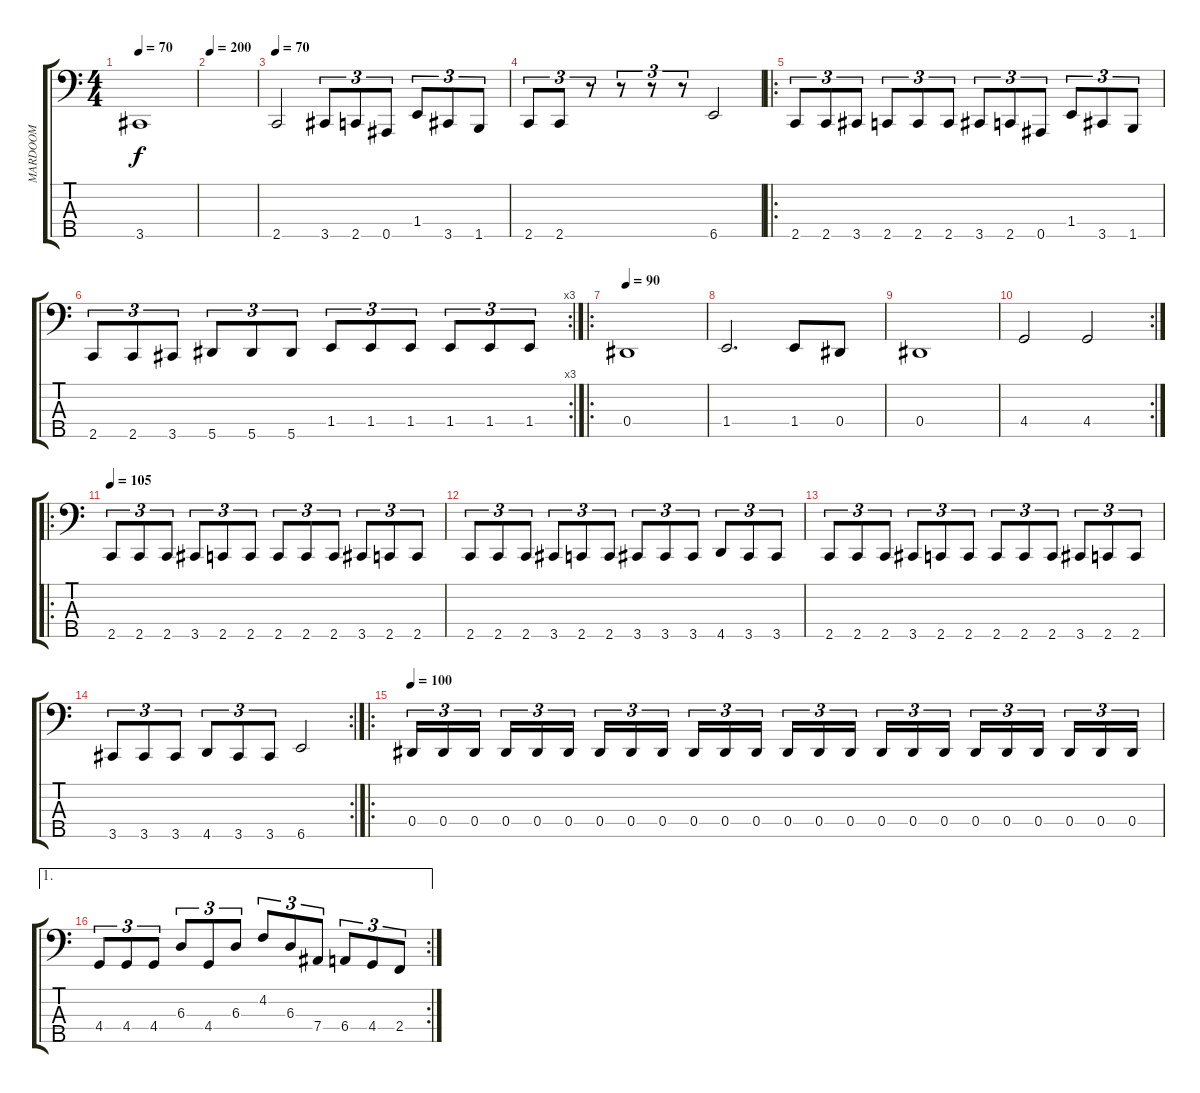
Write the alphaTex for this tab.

\track ("MARDOOM" "MARDOOM") {instrument electricbassfinger}
\staff {score tabs}
\tuning (Gb2 Db2 Ab1 Eb1 Bb0) {hide}
\ts (4 4)
\tempo 70
\clef f4
\ks c
3.5.1{dy f} |
\tempo 200
|
\tempo 70
2.5.2 3.5.8{tu (3 2)} 2.5.8{tu (3 2)} 0.5.8{tu (3 2)} 1.4.8{tu (3 2)} 3.5.8{tu (3 2)} 1.5.8{tu (3 2)} |
2.5.8{tu (3 2)} 2.5.8{tu (3 2)} r.8{tu (3 2)} r.8{tu (3 2)} r.8{tu (3 2)} r.8{tu (3 2)} 6.5.2 |
\ro
2.5.8{tu (3 2)} 2.5.8{tu (3 2)} 3.5.8{tu (3 2)} 2.5.8{tu (3 2)} 2.5.8{tu (3 2)} 2.5.8{tu (3 2)} 3.5.8{tu (3 2)} 2.5.8{tu (3 2)} 0.5.8{tu (3 2)} 1.4.8{tu (3 2)} 3.5.8{tu (3 2)} 1.5.8{tu (3 2)} |
\rc 3
2.5.8{tu (3 2)} 2.5.8{tu (3 2)} 3.5.8{tu (3 2)} 5.5.8{tu (3 2)} 5.5.8{tu (3 2)} 5.5.8{tu (3 2)} 1.4.8{tu (3 2)} 1.4.8{tu (3 2)} 1.4.8{tu (3 2)} 1.4.8{tu (3 2)} 1.4.8{tu (3 2)} 1.4.8{tu (3 2)} |
\ro
\tempo 90
0.4.1 |
1.4.2{d} 1.4.8 0.4.8 |
0.4.1 |
\rc 2
4.4.2 4.4.2 |
\ro
\tempo 105
2.5.8{tu (3 2)} 2.5.8{tu (3 2)} 2.5.8{tu (3 2)} 3.5.8{tu (3 2)} 2.5.8{tu (3 2)} 2.5.8{tu (3 2)} 2.5.8{tu (3 2)} 2.5.8{tu (3 2)} 2.5.8{tu (3 2)} 3.5.8{tu (3 2)} 2.5.8{tu (3 2)} 2.5.8{tu (3 2)} |
2.5.8{tu (3 2)} 2.5.8{tu (3 2)} 2.5.8{tu (3 2)} 3.5.8{tu (3 2)} 2.5.8{tu (3 2)} 2.5.8{tu (3 2)} 3.5.8{tu (3 2)} 3.5.8{tu (3 2)} 3.5.8{tu (3 2)} 4.5.8{tu (3 2)} 3.5.8{tu (3 2)} 3.5.8{tu (3 2)} |
2.5.8{tu (3 2)} 2.5.8{tu (3 2)} 2.5.8{tu (3 2)} 3.5.8{tu (3 2)} 2.5.8{tu (3 2)} 2.5.8{tu (3 2)} 2.5.8{tu (3 2)} 2.5.8{tu (3 2)} 2.5.8{tu (3 2)} 3.5.8{tu (3 2)} 2.5.8{tu (3 2)} 2.5.8{tu (3 2)} |
\rc 2
3.5.8{tu (3 2)} 3.5.8{tu (3 2)} 3.5.8{tu (3 2)} 4.5.8{tu (3 2)} 3.5.8{tu (3 2)} 3.5.8{tu (3 2)} 6.5.2 |
\ro
\tempo 100
0.4.16{tu (3 2)} 0.4.16{tu (3 2)} 0.4.16{tu (3 2) beam splitsecondary} 0.4.16{tu (3 2)} 0.4.16{tu (3 2)} 0.4.16{tu (3 2)} 0.4.16{tu (3 2)} 0.4.16{tu (3 2)} 0.4.16{tu (3 2) beam splitsecondary} 0.4.16{tu (3 2)} 0.4.16{tu (3 2)} 0.4.16{tu (3 2)} 0.4.16{tu (3 2)} 0.4.16{tu (3 2)} 0.4.16{tu (3 2) beam splitsecondary} 0.4.16{tu (3 2)} 0.4.16{tu (3 2)} 0.4.16{tu (3 2)} 0.4.16{tu (3 2)} 0.4.16{tu (3 2)} 0.4.16{tu (3 2) beam splitsecondary} 0.4.16{tu (3 2)} 0.4.16{tu (3 2)} 0.4.16{tu (3 2)} |
\ae 1
\rc 2
4.4.8{tu (3 2)} 4.4.8{tu (3 2)} 4.4.8{tu (3 2)} 6.3.8{tu (3 2)} 4.4.8{tu (3 2)} 6.3.8{tu (3 2)} 4.2.8{tu (3 2)} 6.3.8{tu (3 2)} 7.4.8{tu (3 2)} 6.4.8{tu (3 2)} 4.4.8{tu (3 2)} 2.4.8{tu (3 2)}
